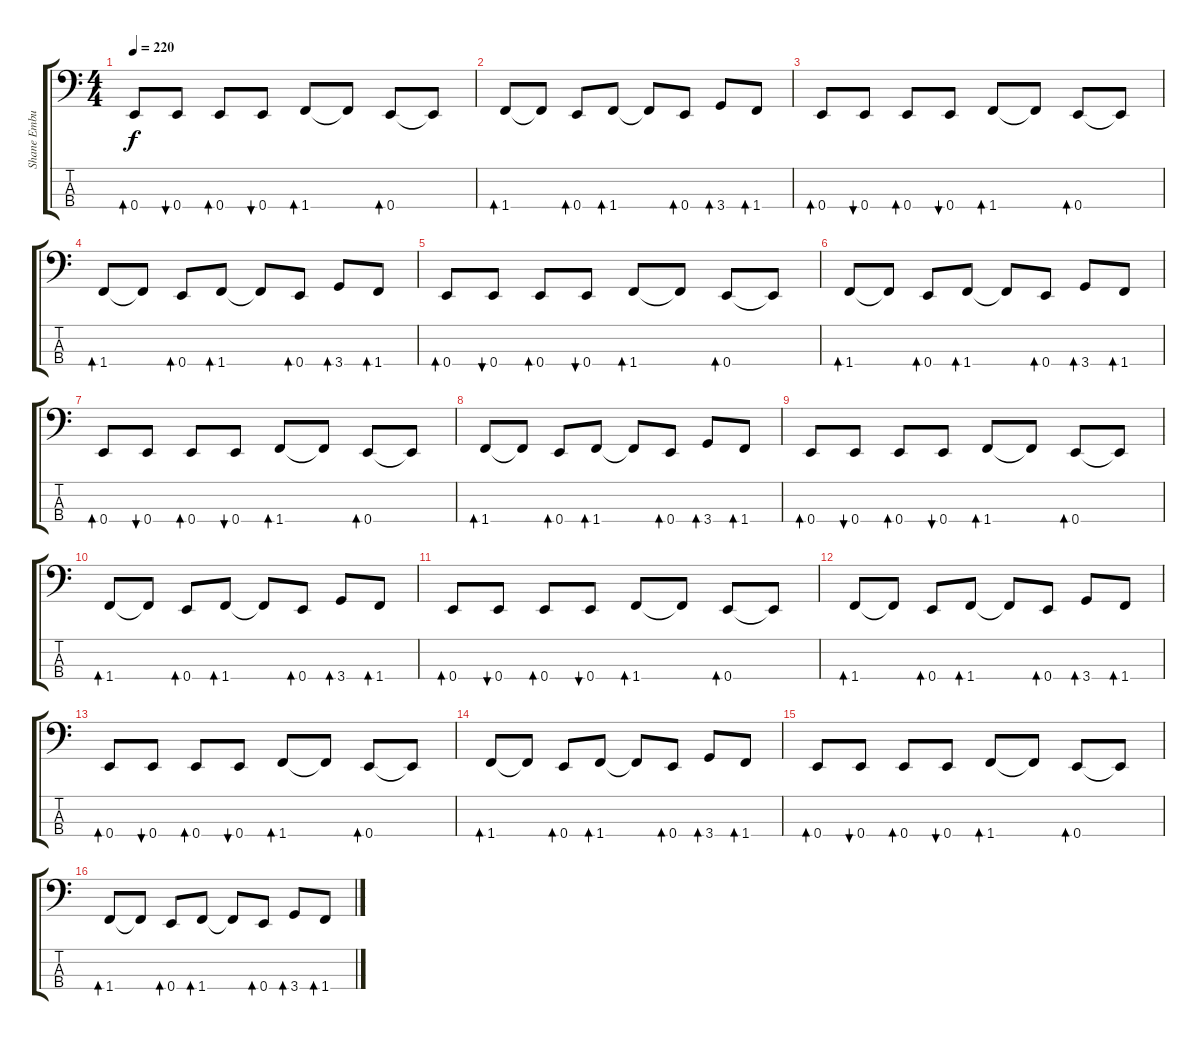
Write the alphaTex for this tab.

\track ("Shane Embury" "Shane Embu") {instrument electricbassfinger}
\staff {score tabs}
\tuning (G2 D2 A1 E1) {hide}
\ts (4 4)
\tempo 220
\clef f4
\ks c
0.4.8{bd 240 dy f} 0.4.8{bu 240} 0.4.8{bd 240} 0.4.8{bu 240} 1.4.8{bd 240} 1.4{t}.8 0.4.8{bd 240} 0.4{t}.8 |
1.4.8{bd 240} 1.4{t}.8 0.4.8{bd 240} 1.4.8{bd 240} 1.4{t}.8 0.4.8{bd 240} 3.4.8{bd 240} 1.4.8{bd 240} |
0.4.8{bd 240} 0.4.8{bu 240} 0.4.8{bd 240} 0.4.8{bu 240} 1.4.8{bd 240} 1.4{t}.8 0.4.8{bd 240} 0.4{t}.8 |
1.4.8{bd 240} 1.4{t}.8 0.4.8{bd 240} 1.4.8{bd 240} 1.4{t}.8 0.4.8{bd 240} 3.4.8{bd 240} 1.4.8{bd 240} |
0.4.8{bd 240} 0.4.8{bu 240} 0.4.8{bd 240} 0.4.8{bu 240} 1.4.8{bd 240} 1.4{t}.8 0.4.8{bd 240} 0.4{t}.8 |
1.4.8{bd 240} 1.4{t}.8 0.4.8{bd 240} 1.4.8{bd 240} 1.4{t}.8 0.4.8{bd 240} 3.4.8{bd 240} 1.4.8{bd 240} |
0.4.8{bd 240} 0.4.8{bu 240} 0.4.8{bd 240} 0.4.8{bu 240} 1.4.8{bd 240} 1.4{t}.8 0.4.8{bd 240} 0.4{t}.8 |
1.4.8{bd 240} 1.4{t}.8 0.4.8{bd 240} 1.4.8{bd 240} 1.4{t}.8 0.4.8{bd 240} 3.4.8{bd 240} 1.4.8{bd 240} |
0.4.8{bd 240} 0.4.8{bu 240} 0.4.8{bd 240} 0.4.8{bu 240} 1.4.8{bd 240} 1.4{t}.8 0.4.8{bd 240} 0.4{t}.8 |
1.4.8{bd 240} 1.4{t}.8 0.4.8{bd 240} 1.4.8{bd 240} 1.4{t}.8 0.4.8{bd 240} 3.4.8{bd 240} 1.4.8{bd 240} |
0.4.8{bd 240} 0.4.8{bu 240} 0.4.8{bd 240} 0.4.8{bu 240} 1.4.8{bd 240} 1.4{t}.8 0.4.8{bd 240} 0.4{t}.8 |
1.4.8{bd 240} 1.4{t}.8 0.4.8{bd 240} 1.4.8{bd 240} 1.4{t}.8 0.4.8{bd 240} 3.4.8{bd 240} 1.4.8{bd 240} |
0.4.8{bd 240} 0.4.8{bu 240} 0.4.8{bd 240} 0.4.8{bu 240} 1.4.8{bd 240} 1.4{t}.8 0.4.8{bd 240} 0.4{t}.8 |
1.4.8{bd 240} 1.4{t}.8 0.4.8{bd 240} 1.4.8{bd 240} 1.4{t}.8 0.4.8{bd 240} 3.4.8{bd 240} 1.4.8{bd 240} |
0.4.8{bd 240} 0.4.8{bu 240} 0.4.8{bd 240} 0.4.8{bu 240} 1.4.8{bd 240} 1.4{t}.8 0.4.8{bd 240} 0.4{t}.8 |
1.4.8{bd 240} 1.4{t}.8 0.4.8{bd 240} 1.4.8{bd 240} 1.4{t}.8 0.4.8{bd 240} 3.4.8{bd 240} 1.4.8{bd 240}
